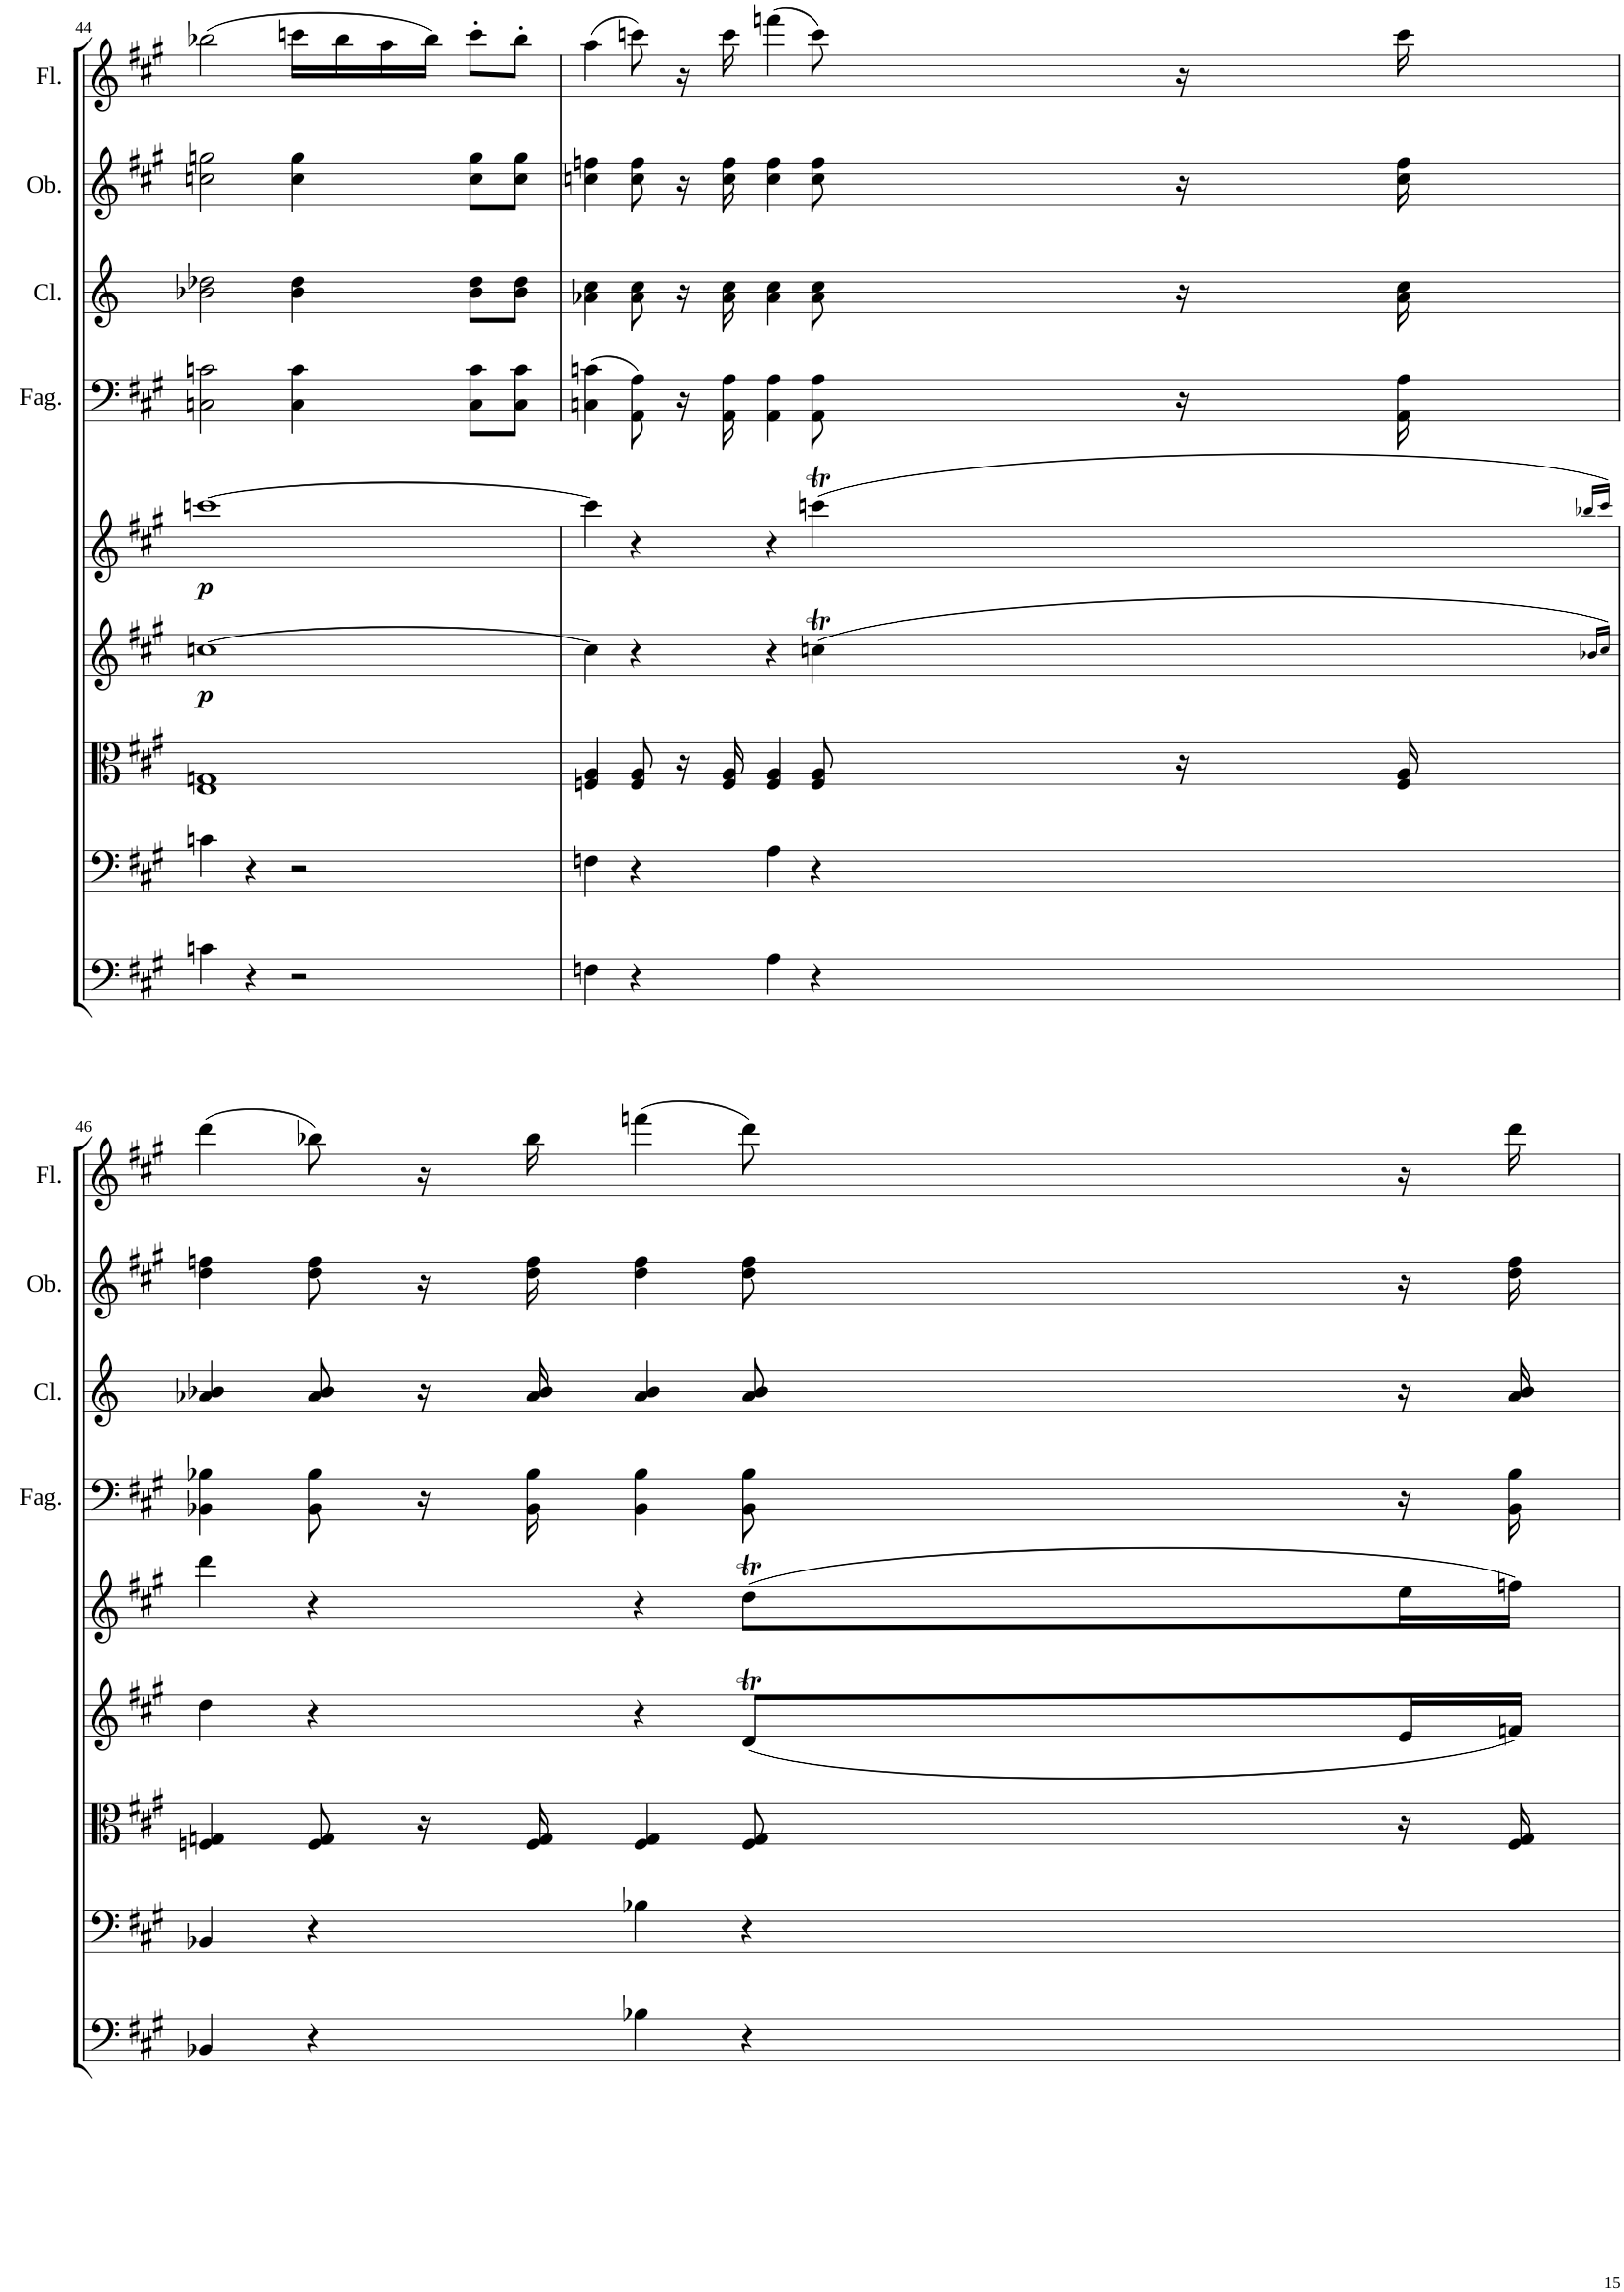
**kern	**kern	**kern	**kern	**dynam	**kern	**dynam	**kern	**kern	**kern	**kern
*part9	*part8	*part7	*part6	*part6	*part5	*part5	*part4	*part3	*part2	*part1
*staff9	*staff8	*staff7	*staff6	*staff6	*staff5	*staff5	*staff4	*staff3	*staff2	*staff1
*I"Basso	*I"Violoncello	*I"Viola	*I"Violino II	*	*I"Violino I	*	*I"Fagotti	*I"Clarinetti in A	*I"Oboi	*I"Flauti
*	*	*	*	*	*	*	*I'Fag.	*I'Cl.	*I'Ob.	*I'Fl.
!!LO:PB:g=z
*clefF4	*clefF4	*clefC3	*clefG2	*	*clefG2	*	*clefF4	*clefG2	*clefG2	*clefG2
*Trd7c12	*	*	*	*	*	*	*	*Trd2c3	*	*
*k[f#c#g#]	*k[f#c#g#]	*k[f#c#g#]	*k[f#c#g#]	*	*k[f#c#g#]	*	*k[f#c#g#]	*k[]	*k[f#c#g#]	*k[f#c#g#]
*M4/4	*M4/4	*M4/4	*M4/4	*	*M4/4	*	*M4/4	*M4/4	*M4/4	*M4/4
*met(c)	*met(c)	*met(c)	*met(c)	*	*met(c)	*	*met(c)	*met(c)	*met(c)	*met(c)
=44	=44	=44	=44	=44	=44	=44	=44	=44	=44	=44
!	!	!	!	!LO:DY:b	!	!LO:DY:b	!	!	!	!
4cn\	4cn\	1E 1Gn	[1ccn	p	[1cccn	p	2Cn\ 2cn\	2b-X\ 2dd-X\	2ccn\ 2ggn\	(2bb-X\
4r	4r	.	.	.	.	.	.	.	.	.
2r	2r	.	.	.	.	.	4C\ 4c\	4b-\ 4dd-\	4cc\ 4gg\	16cccn\LL
.	.	.	.	.	.	.	.	.	.	16bb-\
.	.	.	.	.	.	.	.	.	.	16aa\
.	.	.	.	.	.	.	.	.	.	16bb-\JJ)
.	.	.	.	.	.	.	8C\ 8c\L	8b-\ 8dd-\L	8cc\ 8gg\L	8ccc'\L
.	.	.	.	.	.	.	8C\ 8c\J	8b-\ 8dd-\J	8cc\ 8gg\J	8bb-'\J
=45	=45	=45	=45	=45	=45	=45	=45	=45	=45	=45
*	*	*	*^	*	*^	*	*	*	*	*
4Fn\	4Fn\	4Fn/ 4A/	4cc\]	2.ryy	.	4ccc\]	2.ryy	.	(4Cn\ 4cn\	4a-X\ 4cc\	4ccn\ 4ffn\	(4aa\
4r	4r	8F/ 8A/	4r	.	.	4r	.	.	8AA\ 8A\)	8a-\ 8cc\	8cc\ 8ff\	8cccn\)
.	.	16r	.	.	.	.	.	.	16r	16r	16r	16r
.	.	16F/ 16A/	.	.	.	.	.	.	16AA\ 16A\	16a-\ 16cc\	16cc\ 16ff\	16ccc\
4A\	4A\	4F/ 4A/	4r	.	.	4r	.	.	4AA\ 4A\	4a-\ 4cc\	4cc\ 4ff\	(4fffn\
4r	4r	8F/ 8A/	(4ccnT\	64dd!	.	(4cccnT\	64ddd!	.	8AA\ 8A\	8a-\ 8cc\	8cc\ 8ff\	8ccc\)
.	.	.	.	64cc!	.	.	64ccc!	.	.	.	.	.
.	.	.	.	64dd!	.	.	64ddd!	.	.	.	.	.
.	.	.	.	64cc!	.	.	64ccc!	.	.	.	.	.
.	.	.	.	64dd!	.	.	64ddd!	.	.	.	.	.
.	.	.	.	64cc!	.	.	64ccc!	.	.	.	.	.
.	.	.	.	64dd!	.	.	64ddd!	.	.	.	.	.
.	.	.	.	64cc!	.	.	64ccc!	.	.	.	.	.
.	.	16r	.	64dd!	.	.	64ddd!	.	16r	16r	16r	16r
.	.	.	.	64cc!	.	.	64ccc!	.	.	.	.	.
.	.	.	.	64dd!	.	.	64ddd!	.	.	.	.	.
.	.	.	.	64cc!	.	.	64ccc!	.	.	.	.	.
.	.	16F/ 16A/	.	64dd!	.	.	64ddd!	.	16AA\ 16A\	16a-\ 16cc\	16cc\ 16ff\	16ccc\
.	.	.	.	64cc!	.	.	64ccc!	.	.	.	.	.
.	.	.	.	64b-!	.	.	64bb-!	.	.	.	.	.
.	.	.	.	64cc!	.	.	64ccc!	.	.	.	.	.
.	.	.	16qb-X/LL	.	.	16qbb-X/LL	.	.	.	.	.	.
.	.	.	16qcc/JJ)	.	.	16qccc/JJ)	.	.	.	.	.	.
!!LO:LB:g=z
=46	=46	=46	=46	=46	=46	=46	=46	=46	=46	=46	=46	=46
4BB-X/	4BB-X/	4Fn/ 4Gn/	4dd\	2.ryy	.	4ddd\	2.ryy	.	4BB-X\ 4B-X\	4a-X/ 4b-X/	4dd\ 4ffn\	(4ddd\
4r	4r	8F/ 8G/	4r	.	.	4r	.	.	8BB-\ 8B-\	8a-/ 8b-/	8dd\ 8ff\	8bb-X\)
.	.	16r	.	.	.	.	.	.	16r	16r	16r	16r
.	.	16F/ 16G/	.	.	.	.	.	.	16BB-\ 16B-\	16a-/ 16b-/	16dd\ 16ff\	16bb-\
4B-X\	4B-X\	4F/ 4G/	4r	.	.	4r	.	.	4BB-\ 4B-\	4a-/ 4b-/	4dd\ 4ff\	(4fffn\
4r	4r	8F/ 8G/	(8dT/L	64e!	.	(8ddT\L	64ee!	.	8BB-\ 8B-\	8a-/ 8b-/	8dd\ 8ff\	8ddd\)
.	.	.	.	64d!	.	.	64dd!	.	.	.	.	.
.	.	.	.	64e!	.	.	64ee!	.	.	.	.	.
.	.	.	.	64d!	.	.	64dd!	.	.	.	.	.
.	.	.	.	64e!	.	.	64ee!	.	.	.	.	.
.	.	.	.	64d!	.	.	64dd!	.	.	.	.	.
.	.	.	.	64e!	.	.	64ee!	.	.	.	.	.
.	.	.	.	64d!	.	.	64dd!	.	.	.	.	.
.	.	16r	16e/L	8ryy	.	16ee\L	8ryy	.	16r	16r	16r	16r
.	.	16F/ 16G/	16fn/JJ)	.	.	16ffn\JJ)	.	.	16BB-\ 16B-\	16a-/ 16b-/	16dd\ 16ff\	16ddd\
*	*	*	*v	*v	*	*	*	*	*	*	*	*
*	*	*	*	*	*v	*v	*	*	*	*	*
=	=	=	=	=	=	=	=	=	=	=
*-	*-	*-	*-	*-	*-	*-	*-	*-	*-	*-
